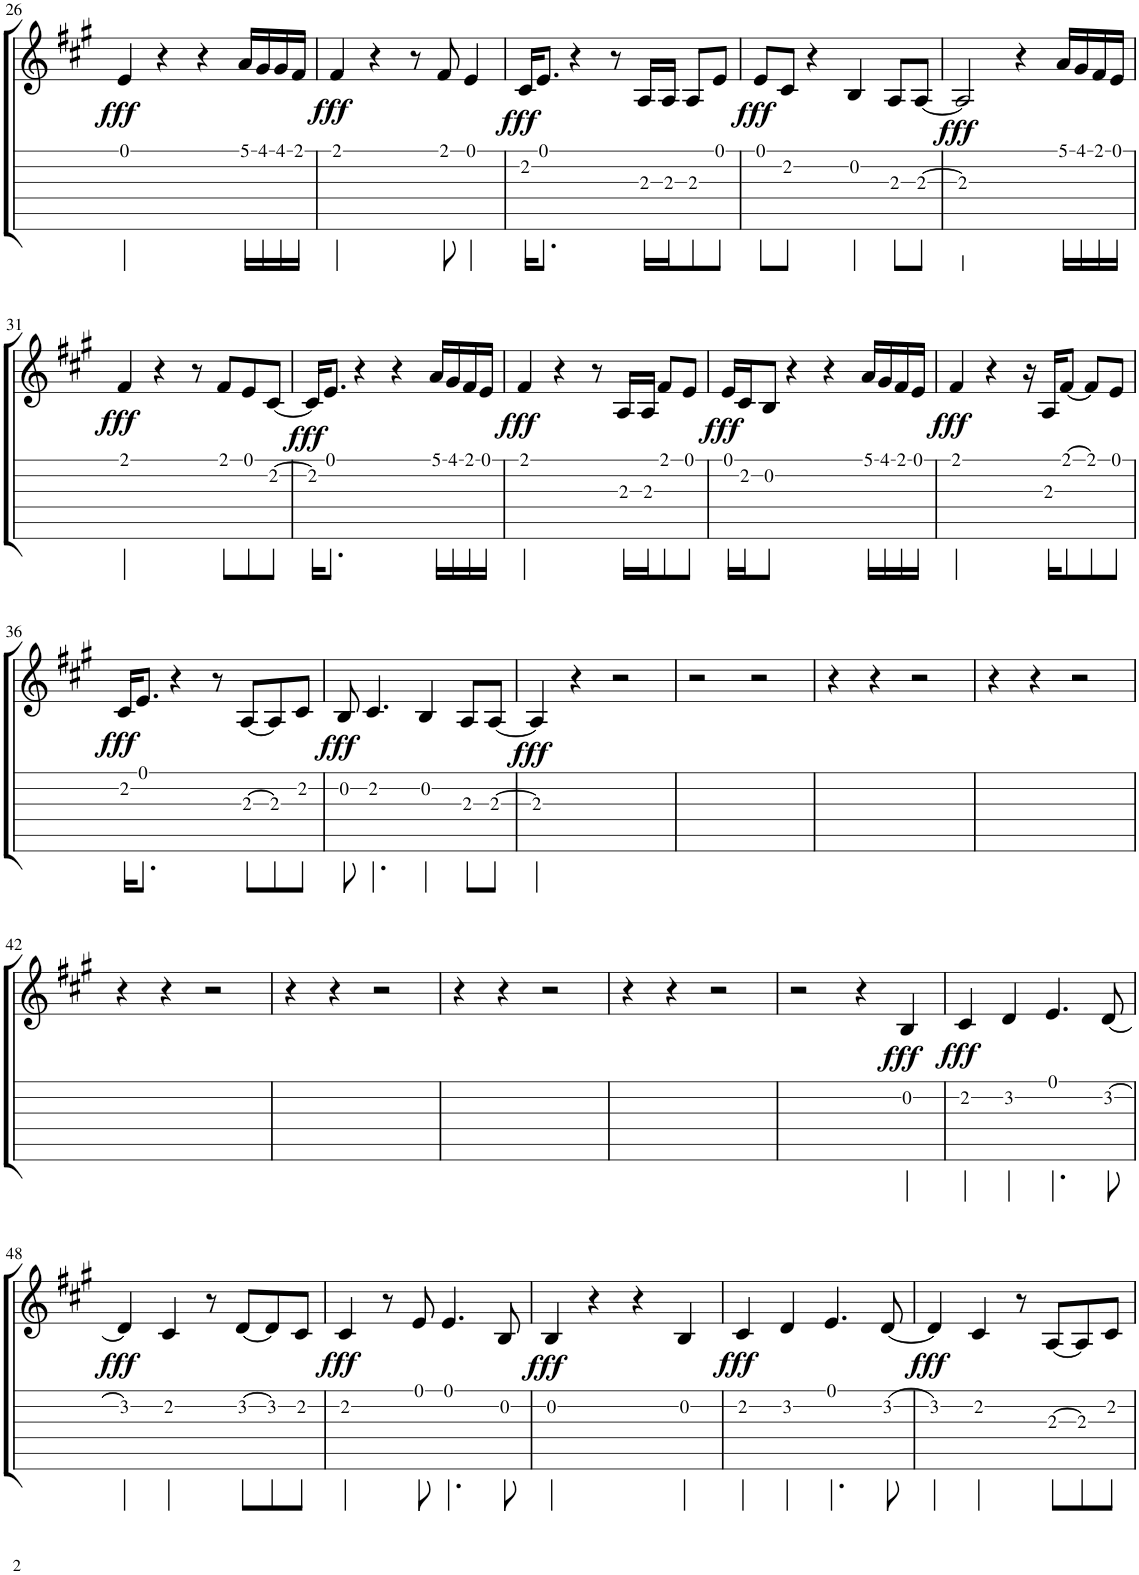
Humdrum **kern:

**kern	**kern	**dynam
*part1	*part1	*part1
*staff2	*staff1	*staff1/2
*I"Voix	*	*
!!LO:PB:g=z
*	*clefG2	*
*k[f#c#g#]	*k[f#c#g#]	*
*	*M4/4	*
=26	=26	=26
!	!	!LO:DY:b
4e\	4e/	fff
4r	4r	.
4r	4r	.
16a\LL	16a/LL	.
16g#\	16g#/	.
16g#\	16g#/	.
16f#\JJ	16f#/JJ	.
=27	=27	=27
!	!	!LO:DY:b
4f#\	4f#/	fff
4r	4r	.
8r	8r	.
8f#\	8f#/	.
4e\	4e/	.
=28	=28	=28
!	!	!LO:DY:b
16c#\KL	16c#/KL	fff
8.e\J	8.e/J	.
4r	4r	.
8r	8r	.
16A\LL	16A/LL	.
16A\J	16A/JJ	.
8A\	8A/L	.
8e\J	8e/J	.
=29	=29	=29
!	!	!LO:DY:b
8e\L	8e/L	fff
8c#\J	8c#/J	.
4r	4r	.
4B\	4B/	.
8A\L	8A/L	.
[8A\J	[8A/J	.
=30	=30	=30
!	!	!LO:DY:b
2A\]	2A/]	fff
4r	4r	.
16a\LL	16a/LL	.
16g#\	16g#/	.
16f#\	16f#/	.
16e\JJ	16e/JJ	.
!!LO:LB:g=z
=31	=31	=31
!	!	!LO:DY:b
4f#\	4f#/	fff
4r	4r	.
8r	8r	.
8f#\L	8f#/L	.
8e\	8e/	.
[8c#\J	[8c#/J	.
=32	=32	=32
!	!	!LO:DY:b
16c#\KL]	16c#/KL]	fff
8.e\J	8.e/J	.
4r	4r	.
4r	4r	.
16a\LL	16a/LL	.
16g#\	16g#/	.
16f#\	16f#/	.
16e\JJ	16e/JJ	.
=33	=33	=33
!	!	!LO:DY:b
4f#\	4f#/	fff
4r	4r	.
8r	8r	.
16A\LL	16A/LL	.
16A\J	16A/JJ	.
8f#\	8f#/L	.
8e\J	8e/J	.
=34	=34	=34
!	!	!LO:DY:b
16e\LL	16e/LL	fff
16c#\J	16c#/J	.
8B\J	8B/J	.
4r	4r	.
4r	4r	.
16a\LL	16a/LL	.
16g#\	16g#/	.
16f#\	16f#/	.
16e\JJ	16e/JJ	.
=35	=35	=35
!	!	!LO:DY:b
4f#\	4f#/	fff
4r	4r	.
16r	16r	.
16A\KL	16A/KL	.
[8f#\	[8f#/J	.
8f#\]	8f#/L]	.
8e\J	8e/J	.
!!LO:LB:g=z
=36	=36	=36
!	!	!LO:DY:b
16c#\KL	16c#/KL	fff
8.e\J	8.e/J	.
4r	4r	.
8r	8r	.
[8A\L	[8A/L	.
8A\]	8A/]	.
8c#\J	8c#/J	.
=37	=37	=37
!	!	!LO:DY:b
8B\	8B/	fff
4.c#\	4.c#/	.
4B\	4B/	.
8A\L	8A/L	.
[8A\J	[8A/J	.
=38	=38	=38
!	!	!LO:DY:b
4A\]	4A/]	fff
4r	4r	.
2r	2r	.
=39	=39	=39
2r	2r	.
2r	2r	.
=40	=40	=40
4r	4r	.
4r	4r	.
2r	2r	.
=41	=41	=41
4r	4r	.
4r	4r	.
2r	2r	.
!!LO:LB:g=z
=42	=42	=42
4r	4r	.
4r	4r	.
2r	2r	.
=43	=43	=43
4r	4r	.
4r	4r	.
2r	2r	.
=44	=44	=44
4r	4r	.
4r	4r	.
2r	2r	.
=45	=45	=45
4r	4r	.
4r	4r	.
2r	2r	.
=46	=46	=46
2r	2r	.
4r	4r	.
!	!	!LO:DY:b
4B\	4B/	fff
=47	=47	=47
!	!	!LO:DY:b
4c#\	4c#/	fff
4d\	4d/	.
4.e\	4.e/	.
[8d\	[8d/	.
!!LO:LB:g=z
=48	=48	=48
!	!	!LO:DY:b
4d\]	4d/]	fff
4c#\	4c#/	.
8r	8r	.
[8d\L	[8d/L	.
8d\]	8d/]	.
8c#\J	8c#/J	.
=49	=49	=49
!	!	!LO:DY:b
4c#\	4c#/	fff
8r	8r	.
8e\	8e/	.
4.e\	4.e/	.
8B\	8B/	.
=50	=50	=50
!	!	!LO:DY:b
4B\	4B/	fff
4r	4r	.
4r	4r	.
4B\	4B/	.
=51	=51	=51
!	!	!LO:DY:b
4c#\	4c#/	fff
4d\	4d/	.
4.e\	4.e/	.
[8d\	[8d/	.
=52	=52	=52
!	!	!LO:DY:b
4d\]	4d/]	fff
4c#\	4c#/	.
8r	8r	.
[8A\L	[8A/L	.
8A\]	8A/]	.
8c#\J	8c#/J	.
=	=	=
*-	*-	*-
